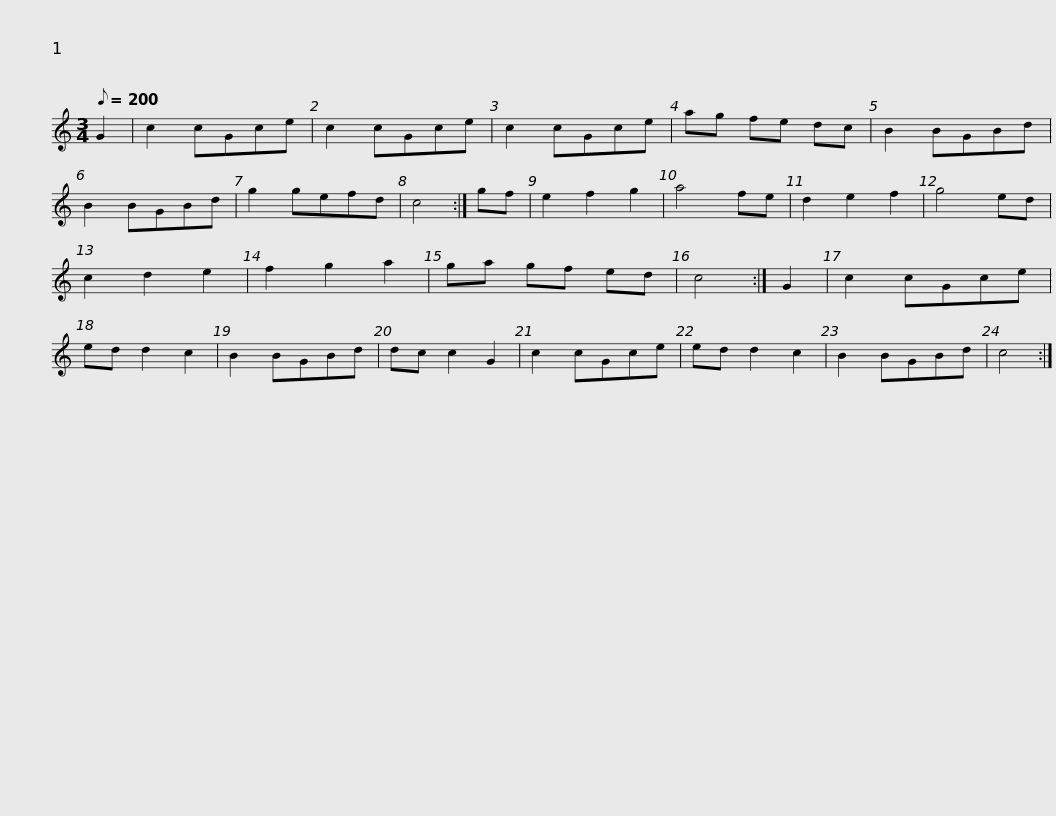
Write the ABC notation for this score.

X:1
L:1/8
Q:1/8=200
M:3/4
I:linebreak $
K:C
V:1 treble
V:1
 G2 | c2 cGce | c2 cGce | c2 cGce | ag fe dc | %5
 B2 BGBd | B2 BGBd | g2 gefd | c4 :|$ gf | %10
 e2 f2 g2 | a4 fe | d2 e2 f2 | g4 ed | c2 d2 e2 | %15
 f2 g2 a2 | ga gf ed | c4 :|$ G2 | c2 cGce | %20
 ed d2 c2 | B2 BGBd | dc c2 G2 | c2 cGce | ed d2 c2 | %25
 B2 BGBd | c4 :| %27
